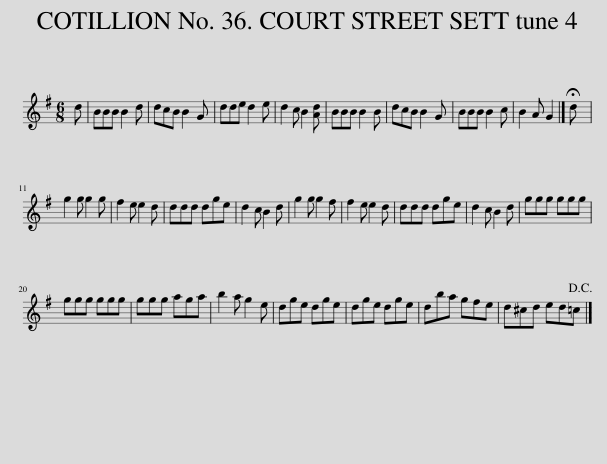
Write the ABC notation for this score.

X:1
L:1/8
M:6/8
I:linebreak $
K:G
V:1 treble
V:1
 d | BBB B2 d | dcB B2 G | dde d2 e | d2 c B2 [Ad] | %5
 BBB B2 B | dcB B2 G | BBB B2 c | B2 A G2 |] !fermata!d |$ %10
 g2 g g2 g | f2 e e2 d | ddd dge | d2 c B2 d | g2 g g2 f | %15
 f2 e e2 d | ddd dge | d2 c B2 d | ggg ggg |$ ggg ggg | %20
 ggg aga | b2 a g2 e | dge dge | dge dge | dba gfe | %25
 d^cd ed=c!D.C.! |] %26
